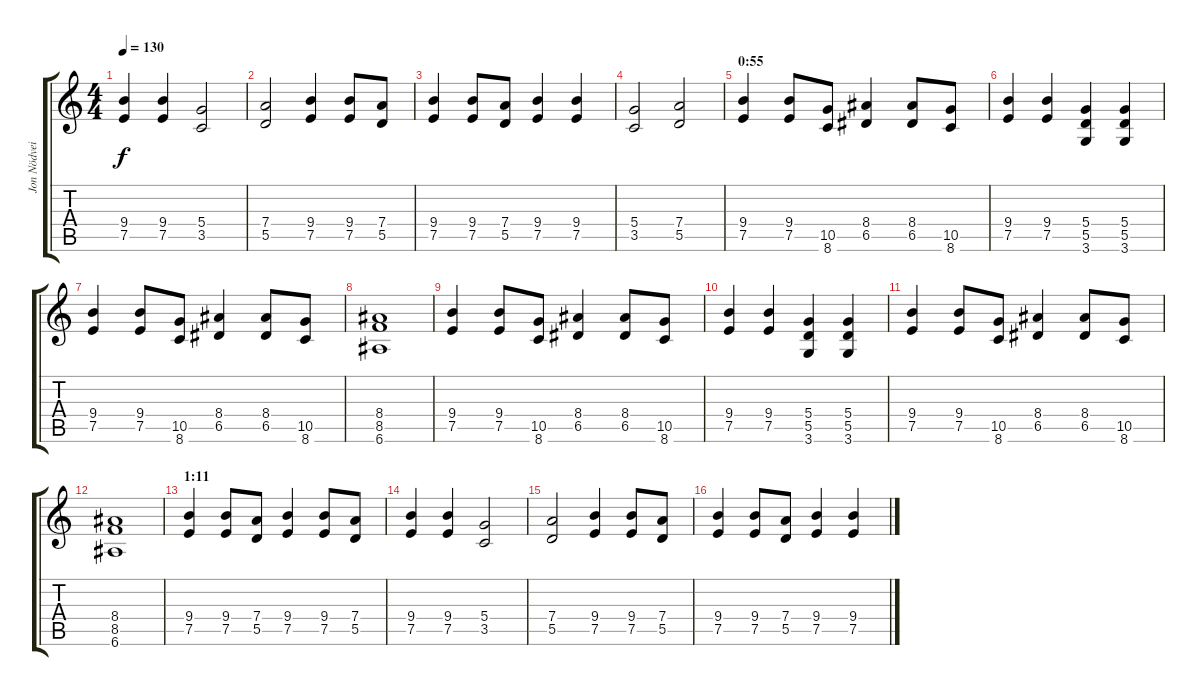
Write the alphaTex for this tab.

\track ("Jon Nödveidt" "Jon Nödvei") {instrument distortionguitar}
\staff {score tabs}
\tuning (E4 B3 G3 D3 A2 E2) {hide}
\ts (4 4)
\tempo 130
\clef g2
\ks c
(9.4 7.5).4{dy f} (9.4 7.5).4 (5.4 3.5).2 |
(7.4 5.5).2 (9.4 7.5).4 (9.4 7.5).8 (7.4 5.5).8 |
(9.4 7.5).4 (9.4 7.5).8 (7.4 5.5).8 (9.4 7.5).4 (9.4 7.5).4 |
(5.4 3.5).2 (7.4 5.5).2 |
\section ("" "0:55")
(9.4 7.5).4 (9.4 7.5).8 (10.5 8.6).8 (8.4 6.5).4 (8.4 6.5).8 (10.5 8.6).8 |
(9.4 7.5).4 (9.4 7.5).4 (5.4 5.5 3.6).4 (5.4 5.5 3.6).4 |
(9.4 7.5).4 (9.4 7.5).8 (10.5 8.6).8 (8.4 6.5).4 (8.4 6.5).8 (10.5 8.6).8 |
(8.4 8.5 6.6).1 |
(9.4 7.5).4 (9.4 7.5).8 (10.5 8.6).8 (8.4 6.5).4 (8.4 6.5).8 (10.5 8.6).8 |
(9.4 7.5).4 (9.4 7.5).4 (5.4 5.5 3.6).4 (5.4 5.5 3.6).4 |
(9.4 7.5).4 (9.4 7.5).8 (10.5 8.6).8 (8.4 6.5).4 (8.4 6.5).8 (10.5 8.6).8 |
(8.4 8.5 6.6).1 |
\section ("" "1:11")
(9.4 7.5).4 (9.4 7.5).8 (7.4 5.5).8 (9.4 7.5).4 (9.4 7.5).8 (7.4 5.5).8 |
(9.4 7.5).4 (9.4 7.5).4 (5.4 3.5).2 |
(7.4 5.5).2 (9.4 7.5).4 (9.4 7.5).8 (7.4 5.5).8 |
(9.4 7.5).4 (9.4 7.5).8 (7.4 5.5).8 (9.4 7.5).4 (9.4 7.5).4
